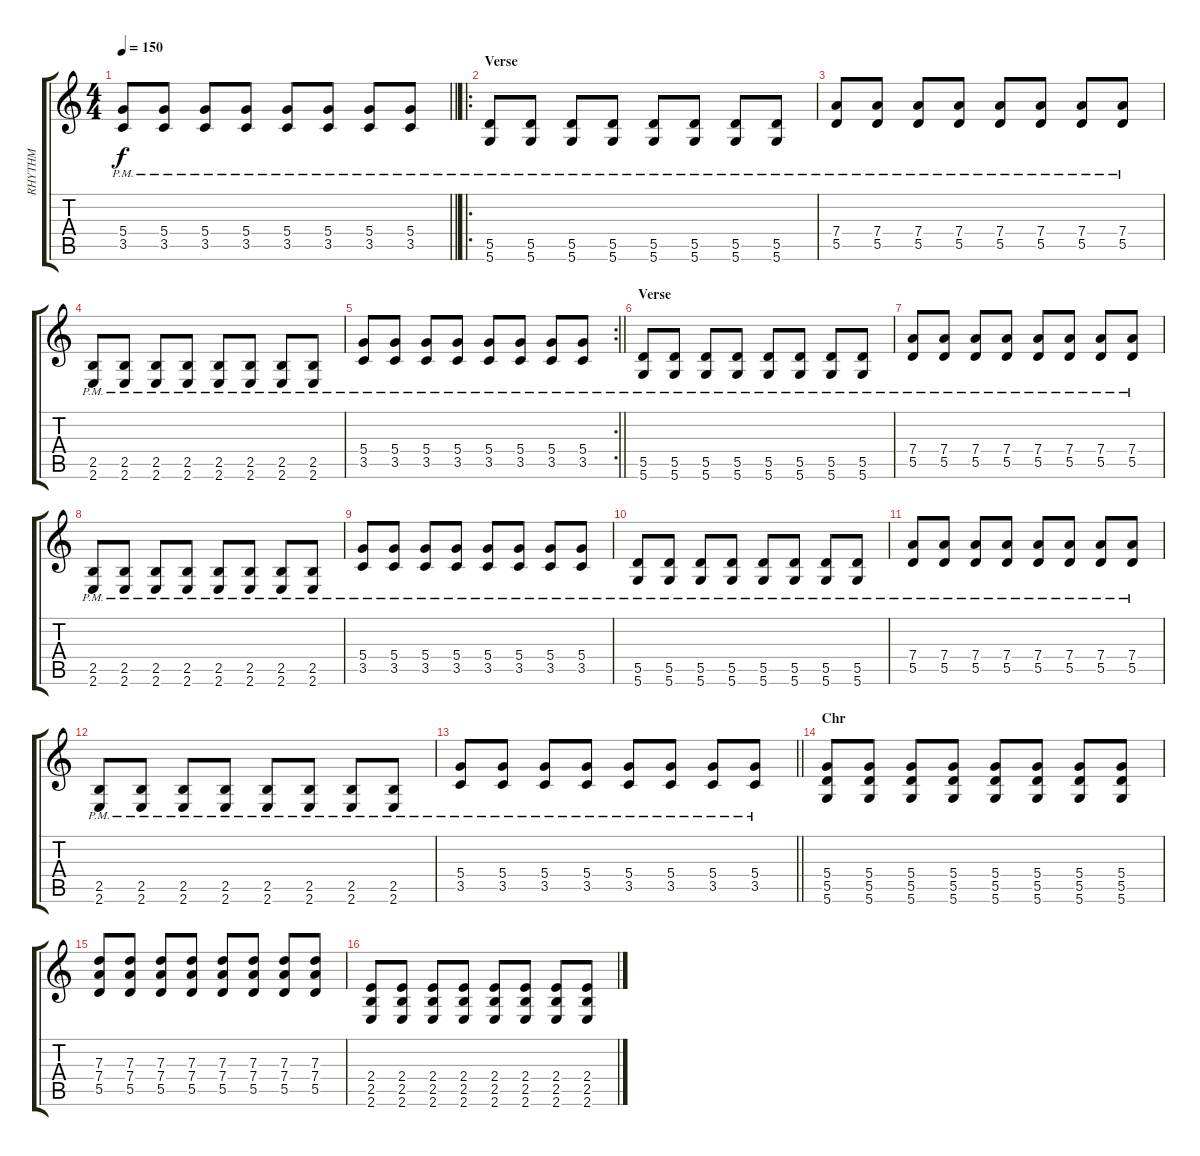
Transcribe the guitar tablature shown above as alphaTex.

\track ("RHYTHM" "RHYTHM") {instrument distortionguitar}
\staff {score tabs}
\tuning (E4 B3 G3 D3 A2 D2) {hide}
\ts (4 4)
\tempo 150
\clef g2
\barLineRight lightlight
\ks c
(5.4{pm} 3.5{pm}).8{dy f} (5.4{pm} 3.5{pm}).8 (5.4{pm} 3.5{pm}).8 (5.4{pm} 3.5{pm}).8 (5.4{pm} 3.5{pm}).8 (5.4{pm} 3.5{pm}).8 (5.4{pm} 3.5{pm}).8 (5.4{pm} 3.5{pm}).8 |
\ro
\section ("" "Verse")
(5.5{pm} 5.6{pm}).8 (5.5{pm} 5.6{pm}).8 (5.5{pm} 5.6{pm}).8 (5.5{pm} 5.6{pm}).8 (5.5{pm} 5.6{pm}).8 (5.5{pm} 5.6{pm}).8 (5.5{pm} 5.6{pm}).8 (5.5{pm} 5.6{pm}).8 |
(7.4{pm} 5.5{pm}).8 (7.4{pm} 5.5{pm}).8 (7.4{pm} 5.5{pm}).8 (7.4{pm} 5.5{pm}).8 (7.4{pm} 5.5{pm}).8 (7.4{pm} 5.5{pm}).8 (7.4{pm} 5.5{pm}).8 (7.4{pm} 5.5{pm}).8 |
(2.5{pm} 2.6{pm}).8 (2.5{pm} 2.6{pm}).8 (2.5{pm} 2.6{pm}).8 (2.5{pm} 2.6{pm}).8 (2.5{pm} 2.6{pm}).8 (2.5{pm} 2.6{pm}).8 (2.5{pm} 2.6{pm}).8 (2.5{pm} 2.6{pm}).8 |
\rc 2
\barLineRight lightlight
(5.4{pm} 3.5{pm}).8 (5.4{pm} 3.5{pm}).8 (5.4{pm} 3.5{pm}).8 (5.4{pm} 3.5{pm}).8 (5.4{pm} 3.5{pm}).8 (5.4{pm} 3.5{pm}).8 (5.4{pm} 3.5{pm}).8 (5.4{pm} 3.5{pm}).8 |
\section ("" "Verse ")
(5.5{pm} 5.6{pm}).8 (5.5{pm} 5.6{pm}).8 (5.5{pm} 5.6{pm}).8 (5.5{pm} 5.6{pm}).8 (5.5{pm} 5.6{pm}).8 (5.5{pm} 5.6{pm}).8 (5.5{pm} 5.6{pm}).8 (5.5{pm} 5.6{pm}).8 |
(7.4{pm} 5.5{pm}).8 (7.4{pm} 5.5{pm}).8 (7.4{pm} 5.5{pm}).8 (7.4{pm} 5.5{pm}).8 (7.4{pm} 5.5{pm}).8 (7.4{pm} 5.5{pm}).8 (7.4{pm} 5.5{pm}).8 (7.4{pm} 5.5{pm}).8 |
(2.5{pm} 2.6{pm}).8 (2.5{pm} 2.6{pm}).8 (2.5{pm} 2.6{pm}).8 (2.5{pm} 2.6{pm}).8 (2.5{pm} 2.6{pm}).8 (2.5{pm} 2.6{pm}).8 (2.5{pm} 2.6{pm}).8 (2.5{pm} 2.6{pm}).8 |
(5.4{pm} 3.5{pm}).8 (5.4{pm} 3.5{pm}).8 (5.4{pm} 3.5{pm}).8 (5.4{pm} 3.5{pm}).8 (5.4{pm} 3.5{pm}).8 (5.4{pm} 3.5{pm}).8 (5.4{pm} 3.5{pm}).8 (5.4{pm} 3.5{pm}).8 |
(5.5{pm} 5.6{pm}).8 (5.5{pm} 5.6{pm}).8 (5.5{pm} 5.6{pm}).8 (5.5{pm} 5.6{pm}).8 (5.5{pm} 5.6{pm}).8 (5.5{pm} 5.6{pm}).8 (5.5{pm} 5.6{pm}).8 (5.5{pm} 5.6{pm}).8 |
(7.4{pm} 5.5{pm}).8 (7.4{pm} 5.5{pm}).8 (7.4{pm} 5.5{pm}).8 (7.4{pm} 5.5{pm}).8 (7.4{pm} 5.5{pm}).8 (7.4{pm} 5.5{pm}).8 (7.4{pm} 5.5{pm}).8 (7.4{pm} 5.5{pm}).8 |
(2.5{pm} 2.6{pm}).8 (2.5{pm} 2.6{pm}).8 (2.5{pm} 2.6{pm}).8 (2.5{pm} 2.6{pm}).8 (2.5{pm} 2.6{pm}).8 (2.5{pm} 2.6{pm}).8 (2.5{pm} 2.6{pm}).8 (2.5{pm} 2.6{pm}).8 |
\barLineRight lightlight
(5.4{pm} 3.5{pm}).8 (5.4{pm} 3.5{pm}).8 (5.4{pm} 3.5{pm}).8 (5.4{pm} 3.5{pm}).8 (5.4{pm} 3.5{pm}).8 (5.4{pm} 3.5{pm}).8 (5.4{pm} 3.5{pm}).8 (5.4{pm} 3.5{pm}).8 |
\section ("" "Chr")
(5.4 5.5 5.6).8 (5.4 5.5 5.6).8 (5.4 5.5 5.6).8 (5.4 5.5 5.6).8 (5.4 5.5 5.6).8 (5.4 5.5 5.6).8 (5.4 5.5 5.6).8 (5.4 5.5 5.6).8 |
(7.3 7.4 5.5).8 (7.3 7.4 5.5).8 (7.3 7.4 5.5).8 (7.3 7.4 5.5).8 (7.3 7.4 5.5).8 (7.3 7.4 5.5).8 (7.3 7.4 5.5).8 (7.3 7.4 5.5).8 |
(2.4 2.5 2.6).8 (2.4 2.5 2.6).8 (2.4 2.5 2.6).8 (2.4 2.5 2.6).8 (2.4 2.5 2.6).8 (2.4 2.5 2.6).8 (2.4 2.5 2.6).8 (2.4 2.5 2.6).8
